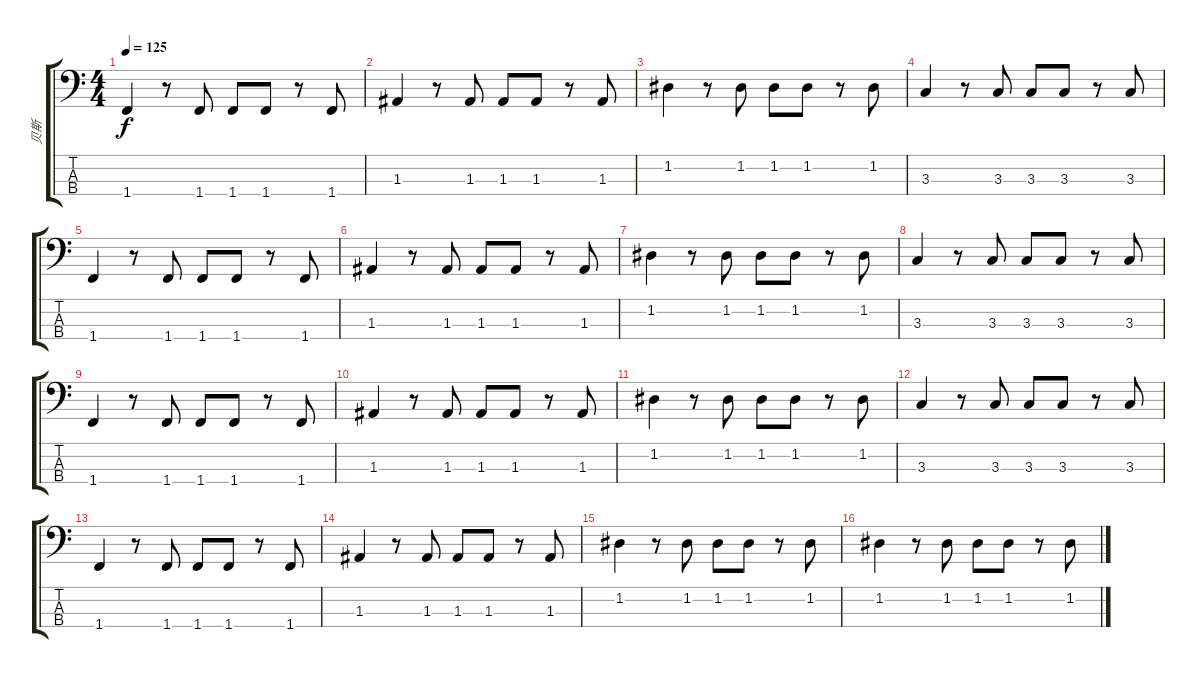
\track ("贝斯" "贝斯") {instrument electricbassfinger}
\staff {score tabs}
\tuning (G2 D2 A1 E1) {hide}
\ts (4 4)
\tempo 125
\clef f4
\ks c
1.4.4{dy f} r.8 1.4.8 1.4.8 1.4.8 r.8 1.4.8 |
1.3.4 r.8 1.3.8 1.3.8 1.3.8 r.8 1.3.8 |
1.2.4 r.8 1.2.8 1.2.8 1.2.8 r.8 1.2.8 |
3.3.4 r.8 3.3.8 3.3.8 3.3.8 r.8 3.3.8 |
1.4.4 r.8 1.4.8 1.4.8 1.4.8 r.8 1.4.8 |
1.3.4 r.8 1.3.8 1.3.8 1.3.8 r.8 1.3.8 |
1.2.4 r.8 1.2.8 1.2.8 1.2.8 r.8 1.2.8 |
3.3.4 r.8 3.3.8 3.3.8 3.3.8 r.8 3.3.8 |
1.4.4 r.8 1.4.8 1.4.8 1.4.8 r.8 1.4.8 |
1.3.4 r.8 1.3.8 1.3.8 1.3.8 r.8 1.3.8 |
1.2.4 r.8 1.2.8 1.2.8 1.2.8 r.8 1.2.8 |
3.3.4 r.8 3.3.8 3.3.8 3.3.8 r.8 3.3.8 |
1.4.4 r.8 1.4.8 1.4.8 1.4.8 r.8 1.4.8 |
1.3.4 r.8 1.3.8 1.3.8 1.3.8 r.8 1.3.8 |
1.2.4 r.8 1.2.8 1.2.8 1.2.8 r.8 1.2.8 |
1.2.4 r.8 1.2.8 1.2.8 1.2.8 r.8 1.2.8
